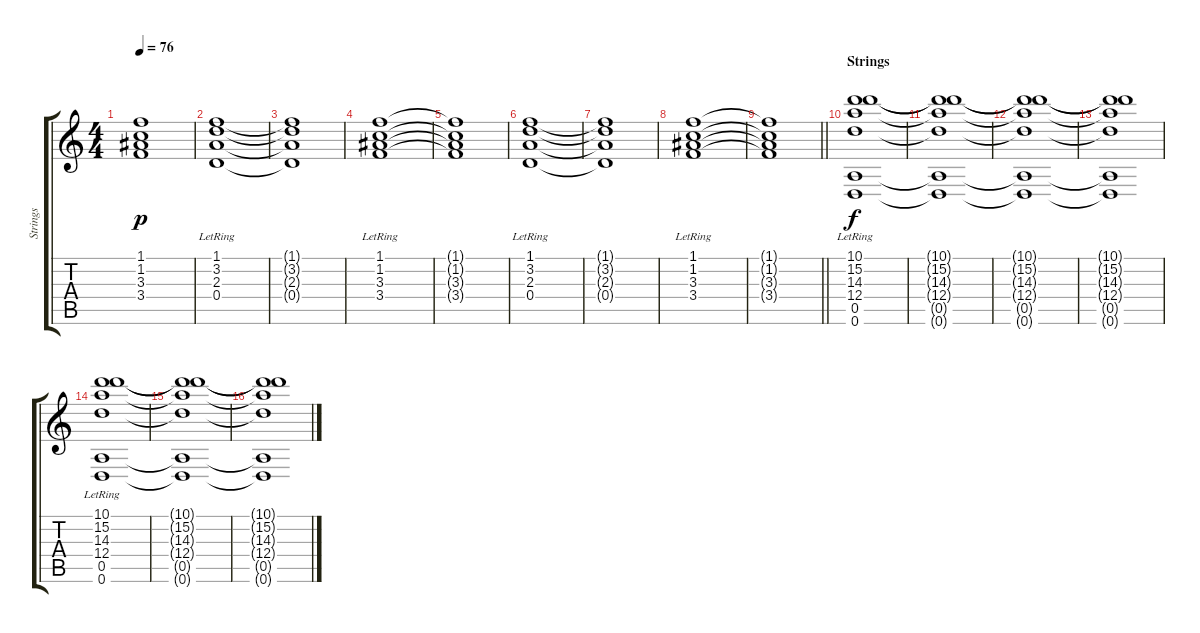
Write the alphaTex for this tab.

\track ("Strings" "Strings") {instrument pad2warm}
\staff {score tabs}
\tuning (E5 B4 G4 D4 A3 D3) {hide}
\ts (4 4)
\tempo 76
\clef g2
\ks c
(1.1{t} 1.2{t} 3.3{t} 3.4{t}).1{dy p} |
(1.1{lr} 3.2{lr} 2.3{lr} 0.4{lr}).1 |
(1.1{t} 3.2{t} 2.3{t} 0.4{t}).1 |
(1.1{lr} 1.2{lr} 3.3{lr} 3.4{lr}).1 |
(1.1{t} 1.2{t} 3.3{t} 3.4{t}).1 |
(1.1{lr} 3.2{lr} 2.3{lr} 0.4{lr}).1 |
(1.1{t} 3.2{t} 2.3{t} 0.4{t}).1 |
(1.1{lr} 1.2{lr} 3.3{lr} 3.4{lr}).1 |
\barLineRight lightlight
(1.1{t} 1.2{t} 3.3{t} 3.4{t}).1 |
\section ("" "Strings")
(10.1{lr} 15.2{lr} 14.3{lr} 12.4{lr} 0.5{lr} 0.6{lr}).1{dy f} |
(10.1{t} 15.2{t} 14.3{t} 12.4{t} 0.5{t} 0.6{t}).1 |
(10.1{t} 15.2{t} 14.3{t} 12.4{t} 0.5{t} 0.6{t}).1 |
(10.1{t} 15.2{t} 14.3{t} 12.4{t} 0.5{t} 0.6{t}).1 |
(10.1{lr} 15.2{lr} 14.3{lr} 12.4{lr} 0.5{lr} 0.6{lr}).1 |
(10.1{t} 15.2{t} 14.3{t} 12.4{t} 0.5{t} 0.6{t}).1 |
(10.1{t} 15.2{t} 14.3{t} 12.4{t} 0.5{t} 0.6{t}).1
